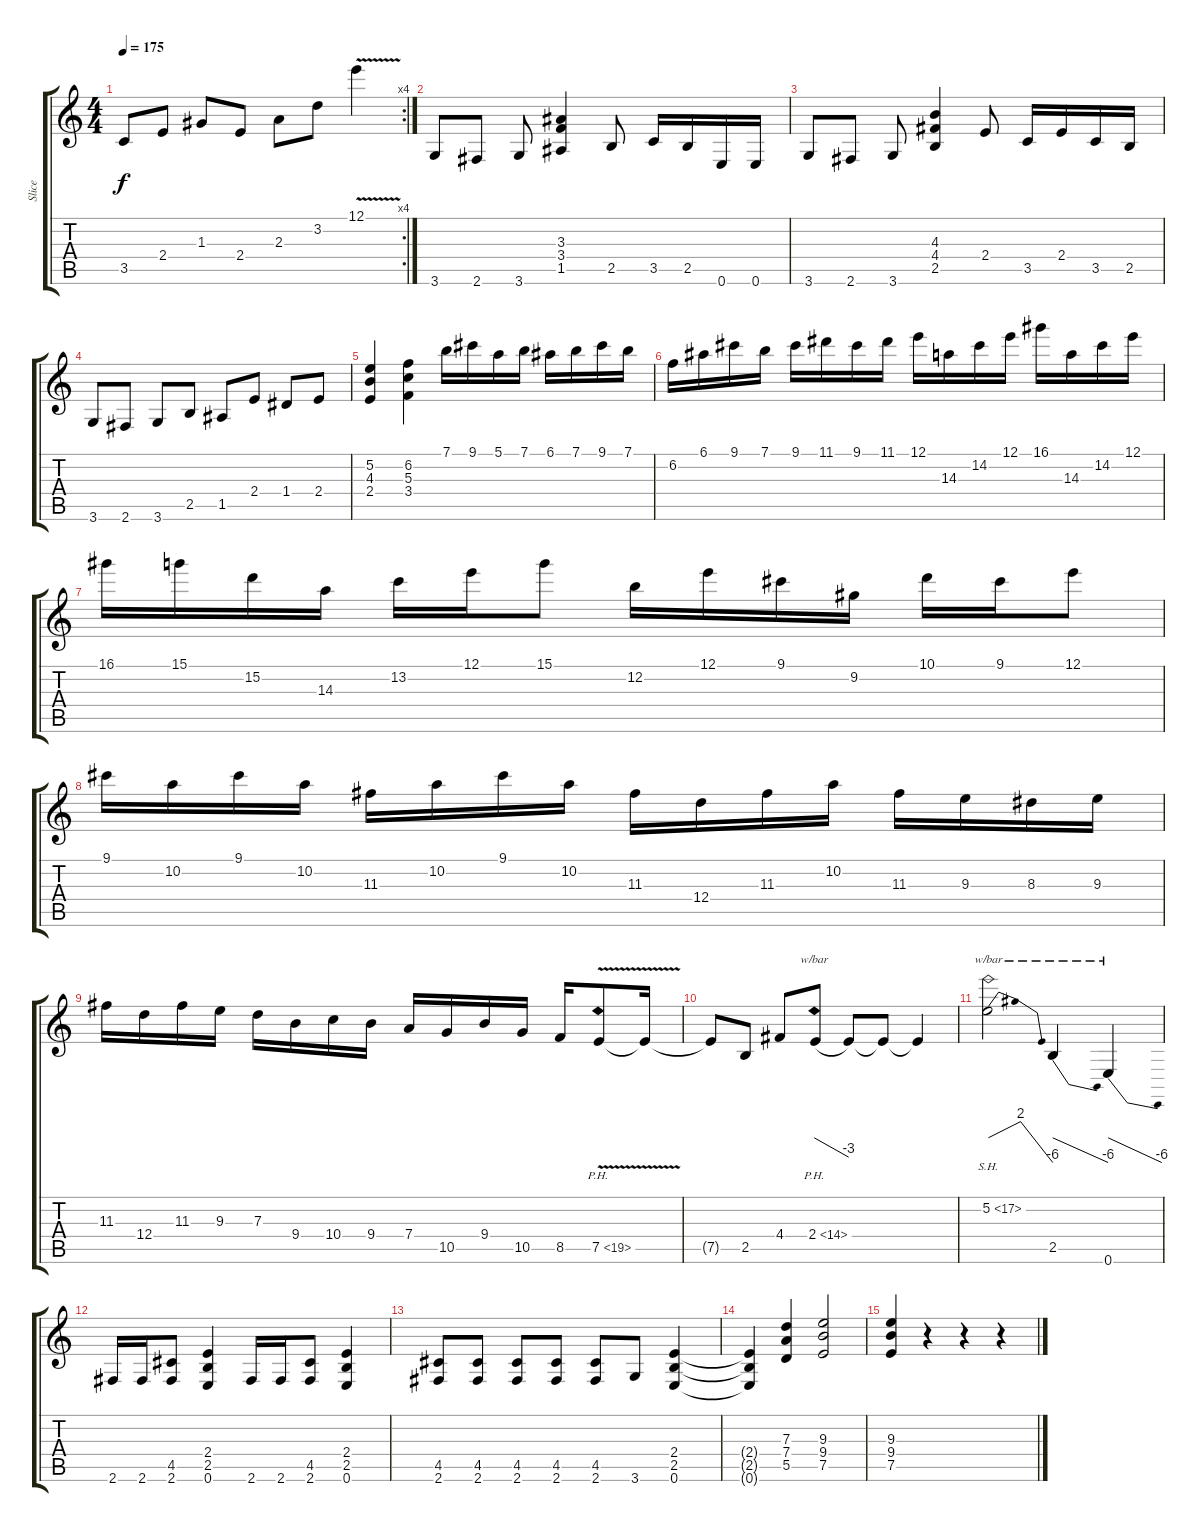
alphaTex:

\track ("Slice" "Slice") {instrument distortionguitar}
\staff {score tabs}
\tuning (E4 B3 G3 D3 A2 E2) {hide}
\rc 4
\ts (4 4)
\tempo 175
\clef g2
\ks c
3.5.8{dy f} 2.4.8 1.3.8 2.4.8 2.3.8 3.2.8 12.1{v}.4 |
3.6.8 2.6.8 3.6.8 (3.3 3.4 1.5).4 2.5.8 3.5.16 2.5.16 0.6.16 0.6.16 |
3.6.8 2.6.8 3.6.8 (4.3 4.4 2.5).4 2.4.8 3.5.16 2.4.16 3.5.16 2.5.16 |
3.6.8 2.6.8 3.6.8 2.5.8 1.5.8 2.4.8 1.4.8 2.4.8 |
(5.2 4.3 2.4).4 (6.2 5.3 3.4).4 7.1.16 9.1.16 5.1.16 7.1.16 6.1.16 7.1.16 9.1.16 7.1.16 |
6.2.16 6.1.16 9.1.16 7.1.16 9.1.16 11.1.16 9.1.16 11.1.16 12.1.16 14.3.16 14.2.16 12.1.16 16.1.16 14.3.16 14.2.16 12.1.16 |
16.1.16 15.1.16 15.2.16 14.3.16 13.2.16 12.1.16 15.1.8 12.2.16 12.1.16 9.1.16 9.2.16 10.1.16 9.1.16 12.1.8 |
9.1.16 10.2.16 9.1.16 10.2.16 11.3.16 10.2.16 9.1.16 10.2.16 11.3.16 12.4.16 11.3.16 10.2.16 11.3.16 9.3.16 8.3.16 9.3.16 |
11.3.16 12.4.16 11.3.16 9.3.16 7.3.16 9.4.16 10.4.16 9.4.16 7.4.16 10.5.16 9.4.16 10.5.16 8.5.16 7.5{ph 12 v}.8 7.5{t}.16 |
7.5{t}.8 2.5.8 4.4.8 2.4{ph 12}.8{tbe (dive default 0 0 60 -12)} 2.4{t}.8 2.4{t}.8 2.4{t}.4 |
5.2{sh 12}.2{tbe (dip default 0 0 15 8 60 -24)} 2.5.4{tbe (dive default 0 0 60 -24)} 0.6.4{tbe (dive default 0 0 60 -24)} |
2.6.16 2.6.16 (4.5 2.6).8 (2.4 2.5 0.6).4 2.6.16 2.6.16 (4.5 2.6).8 (2.4 2.5 0.6).4 |
(4.5 2.6).8 (4.5 2.6).8 (4.5 2.6).8 (4.5 2.6).8 (4.5 2.6).8 3.6.8 (2.4 2.5 0.6).4 |
(2.4{t} 2.5{t} 0.6{t}).4 (7.3 7.4 5.5).4 (9.3 9.4 7.5).2 |
(9.3 9.4 7.5).4 r.4 r.4 r.4
